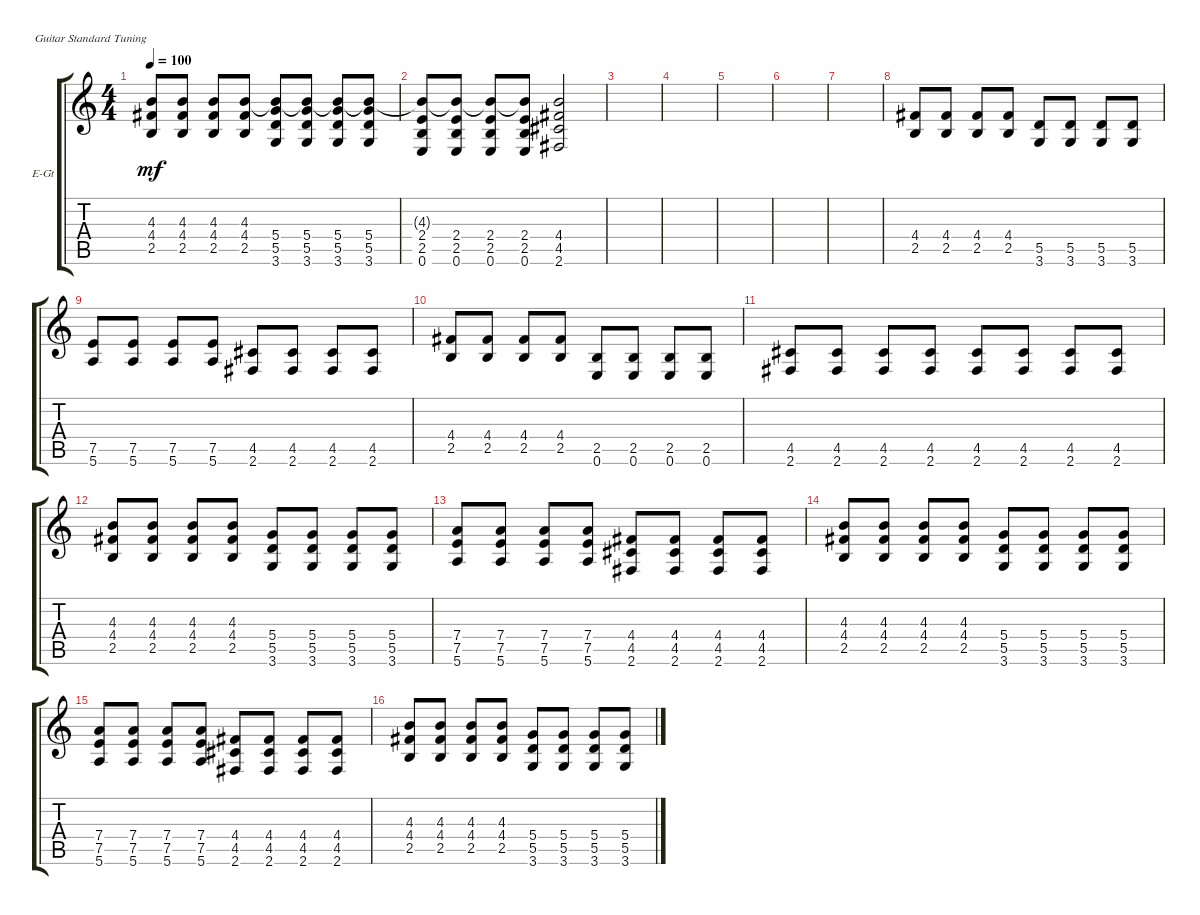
\defaultSystemsLayout 4
\bracketExtendMode groupsimilarinstruments
\firstSystemTrackNameOrientation horizontal
\otherSystemsTrackNameOrientation horizontal
\track ("Kirill" "E-Gt") {instrument overdrivenguitar}
\staff {score tabs}
\tuning (E4 B3 G3 D3 A2 E2)
\ts (4 4)
\tempo 100
\clef g2
\ks c
(2.5 4.4 4.3).8{dy mf} (2.5 4.4 4.3).8 (2.5 4.4 4.3).8 (2.5 4.4 4.3).8 (3.6 5.5 5.4 4.3{t}).8 (3.6 5.5 5.4 4.3{t}).8 (3.6 5.5 5.4 4.3{t}).8 (3.6 5.5 5.4 4.3{t}).8 |
(0.6 2.5 2.4 4.3{t}).8 (0.6 2.5 2.4 4.3{t}).8 (0.6 2.5 2.4 4.3{t}).8 (0.6 2.5 2.4 4.3{t}).8 (2.6 4.5 4.4 4.3{t}).2 |
|
|
|
|
|
(2.5 4.4).8 (2.5 4.4).8 (2.5 4.4).8 (2.5 4.4).8 (3.6 5.5).8 (3.6 5.5).8 (3.6 5.5).8 (3.6 5.5).8 |
(5.6 7.5).8 (5.6 7.5).8 (5.6 7.5).8 (5.6 7.5).8 (2.6 4.5).8 (2.6 4.5).8 (2.6 4.5).8 (2.6 4.5).8 |
(2.5 4.4).8 (2.5 4.4).8 (2.5 4.4).8 (2.5 4.4).8 (0.6 2.5).8 (0.6 2.5).8 (0.6 2.5).8 (0.6 2.5).8 |
(2.6 4.5).8 (2.6 4.5).8 (2.6 4.5).8 (2.6 4.5).8 (2.6 4.5).8 (2.6 4.5).8 (2.6 4.5).8 (2.6 4.5).8 |
(2.5 4.4 4.3).8 (2.5 4.4 4.3).8 (2.5 4.4 4.3).8 (2.5 4.4 4.3).8 (3.6 5.5 5.4).8 (3.6 5.5 5.4).8 (3.6 5.5 5.4).8 (3.6 5.5 5.4).8 |
(5.6 7.5 7.4).8 (5.6 7.5 7.4).8 (5.6 7.5 7.4).8 (5.6 7.5 7.4).8 (2.6 4.5 4.4).8 (2.6 4.5 4.4).8 (2.6 4.5 4.4).8 (2.6 4.5 4.4).8 |
(2.5 4.4 4.3).8 (2.5 4.4 4.3).8 (2.5 4.4 4.3).8 (2.5 4.4 4.3).8 (3.6 5.5 5.4).8 (3.6 5.5 5.4).8 (3.6 5.5 5.4).8 (3.6 5.5 5.4).8 |
(5.6 7.5 7.4).8 (5.6 7.5 7.4).8 (5.6 7.5 7.4).8 (5.6 7.5 7.4).8 (2.6 4.5 4.4).8 (2.6 4.5 4.4).8 (2.6 4.5 4.4).8 (2.6 4.5 4.4).8 |
(2.5 4.4 4.3).8 (2.5 4.4 4.3).8 (2.5 4.4 4.3).8 (2.5 4.4 4.3).8 (3.6 5.5 5.4).8 (3.6 5.5 5.4).8 (3.6 5.5 5.4).8 (3.6 5.5 5.4).8
